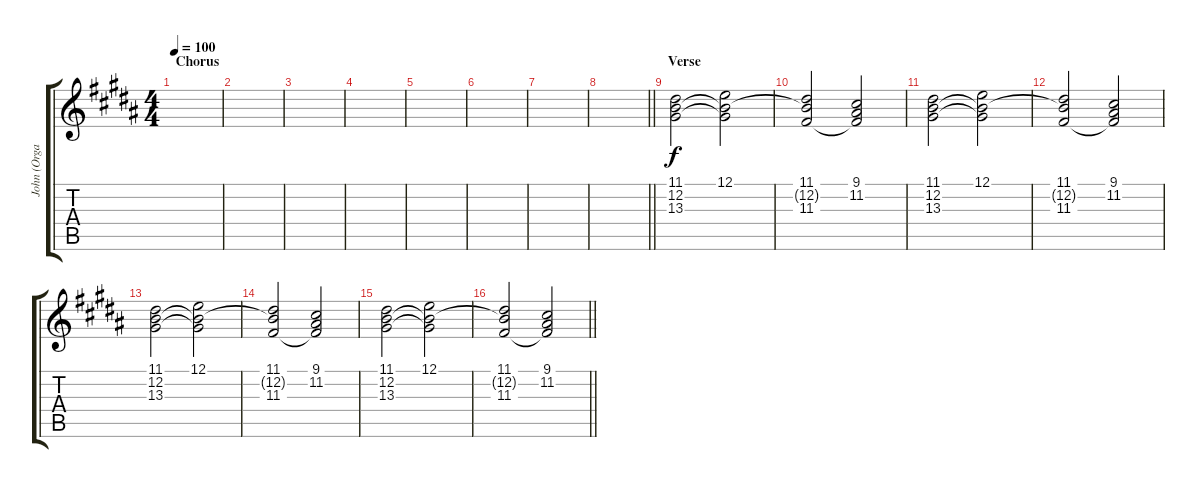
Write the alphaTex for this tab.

\track ("John (Organ)" "John (Orga") {instrument reedorgan}
\staff {score tabs}
\tuning (E4 B3 G3 D3 A2 E2) {hide}
\ts (4 4)
\section ("" "Chorus")
\tempo 100
\clef g2
\ks b
|
|
|
|
|
|
|
\barLineRight lightlight
|
\section ("" "Verse")
(11.1 12.2 13.3).2 (12.1 12.2{t} 13.3{t}).2 |
(11.1 12.2{t} 11.3).2 (9.1 11.2 11.3{t}).2 |
(11.1 12.2 13.3).2 (12.1 12.2{t} 13.3{t}).2 |
(11.1 12.2{t} 11.3).2 (9.1 11.2 11.3{t}).2 |
(11.1 12.2 13.3).2 (12.1 12.2{t} 13.3{t}).2 |
(11.1 12.2{t} 11.3).2 (9.1 11.2 11.3{t}).2 |
(11.1 12.2 13.3).2 (12.1 12.2{t} 13.3{t}).2 |
\barLineRight lightlight
(11.1 12.2{t} 11.3).2 (9.1 11.2 11.3{t}).2
